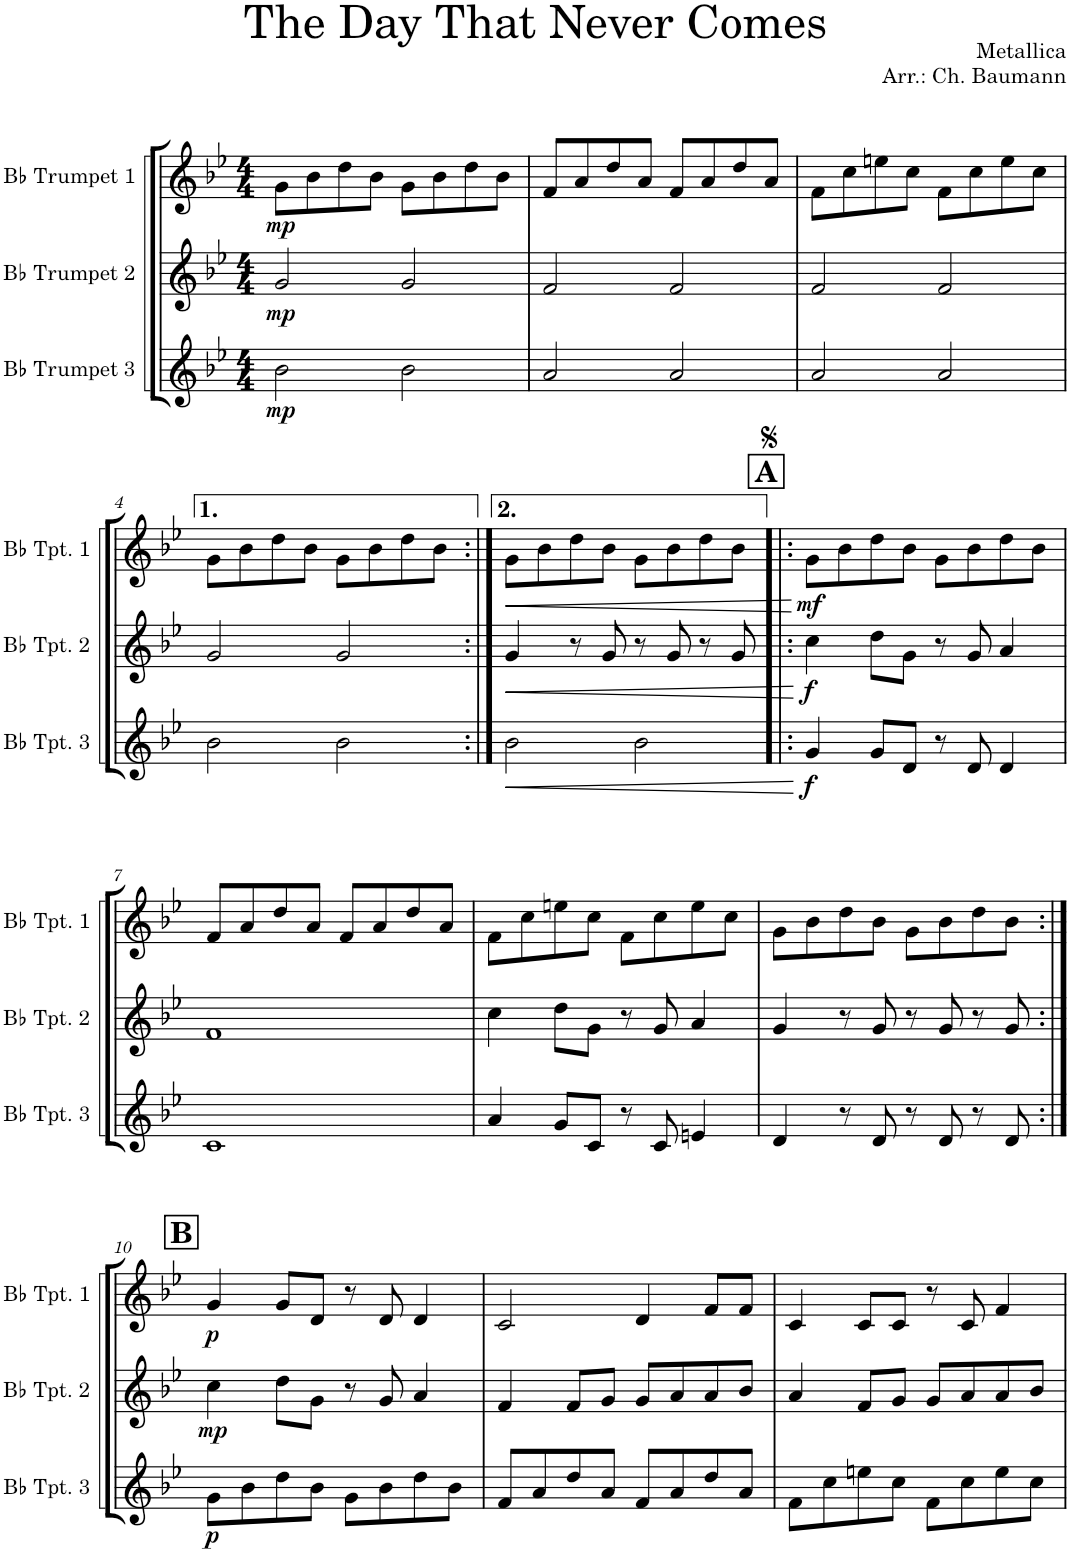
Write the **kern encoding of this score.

**kern	**dynam	**kern	**dynam	**kern	**dynam
*part3	*part3	*part2	*part2	*part1	*part1
*staff3	*staff3	*staff2	*staff2	*staff1	*staff1
*I"Bb Trumpet 3	*	*I"Bb Trumpet 2	*	*I"Bb Trumpet 1	*
*I'Bb Tpt. 3	*	*I'Bb Tpt. 2	*	*I'Bb Tpt. 1	*
*clefG2	*	*clefG2	*	*clefG2	*
*Trd1c2	*	*Trd1c2	*	*Trd1c2	*
*k[b-e-]	*	*k[b-e-]	*	*k[b-e-]	*
*M4/4	*	*M4/4	*	*M4/4	*
=1	=1	=1	=1	=1	=1
!	!LO:DY:b	!	!LO:DY:b	!	!LO:DY:b
2b-\	mp	2g/	mp	8g\L	mp
.	.	.	.	8b-\	.
.	.	.	.	8dd\	.
.	.	.	.	8b-\J	.
2b-\	.	2g/	.	8g\L	.
.	.	.	.	8b-\	.
.	.	.	.	8dd\	.
.	.	.	.	8b-\J	.
=2	=2	=2	=2	=2	=2
2a/	.	2f/	.	8f/L	.
.	.	.	.	8a/	.
.	.	.	.	8dd/	.
.	.	.	.	8a/J	.
2a/	.	2f/	.	8f/L	.
.	.	.	.	8a/	.
.	.	.	.	8dd/	.
.	.	.	.	8a/J	.
=3	=3	=3	=3	=3	=3
2a/	.	2f/	.	8f\L	.
.	.	.	.	8cc\	.
.	.	.	.	8een\	.
.	.	.	.	8cc\J	.
2a/	.	2f/	.	8f\L	.
.	.	.	.	8cc\	.
.	.	.	.	8ee\	.
.	.	.	.	8cc\J	.
!!LO:LB:g=z
=4	=4	=4	=4	=4	=4
2b-\	.	2g/	.	8g\L	.
.	.	.	.	8b-\	.
.	.	.	.	8dd\	.
.	.	.	.	8b-\J	.
2b-\	.	2g/	.	8g\L	.
.	.	.	.	8b-\	.
.	.	.	.	8dd\	.
.	.	.	.	8b-\J	.
=5:|!	=5:|!	=5:|!	=5:|!	=5:|!	=5:|!
!	!LO:HP:b	!	!LO:HP:b	!	!LO:HP:b
2b-\	<	4g/	<	8g\L	<
.	.	.	.	8b-\	.
.	.	8r	.	8dd\	.
.	.	8g/	.	8b-\J	.
2b-\	.	8r	.	8g\L	.
.	.	8g/	.	8b-\	.
.	.	8r	.	8dd\	.
.	.	8g/	.	8b-\J	.
.	[	.	[	.	[
!!LO:REH:place=s1:a:B:cj:fs=14:t=A
=6!|:	=6!|:	=6!|:	=6!|:	=6!|:	=6!|:
!	!LO:DY:b	!	!LO:DY:b	!	!LO:DY:b
4g/	f	4cc\	f	8g\L	mf
.	.	.	.	8b-\	.
8g/L	.	8dd\L	.	8dd\	.
8d/J	.	8g\J	.	8b-\J	.
8r	.	8r	.	8g\L	.
8d/	.	8g/	.	8b-\	.
4d/	.	4a/	.	8dd\	.
.	.	.	.	8b-\J	.
!!LO:LB:g=z
=7	=7	=7	=7	=7	=7
1c	.	1f	.	8f/L	.
.	.	.	.	8a/	.
.	.	.	.	8dd/	.
.	.	.	.	8a/J	.
.	.	.	.	8f/L	.
.	.	.	.	8a/	.
.	.	.	.	8dd/	.
.	.	.	.	8a/J	.
=8	=8	=8	=8	=8	=8
4a/	.	4cc\	.	8f\L	.
.	.	.	.	8cc\	.
8g/L	.	8dd\L	.	8een\	.
8c/J	.	8g\J	.	8cc\J	.
8r	.	8r	.	8f\L	.
8c/	.	8g/	.	8cc\	.
4en/	.	4a/	.	8ee\	.
.	.	.	.	8cc\J	.
=9	=9	=9	=9	=9	=9
4d/	.	4g/	.	8g\L	.
.	.	.	.	8b-\	.
8r	.	8r	.	8dd\	.
8d/	.	8g/	.	8b-\J	.
8r	.	8r	.	8g\L	.
8d/	.	8g/	.	8b-\	.
8r	.	8r	.	8dd\	.
8d/	.	8g/	.	8b-\J	.
!!LO:LB:g=z
!!LO:REH:place=s1:a:B:cj:fs=14:t=B
=10:|!	=10:|!	=10:|!	=10:|!	=10:|!	=10:|!
!	!LO:DY:b	!	!LO:DY:b	!	!LO:DY:b
8g\L	p	4cc\	mp	4g/	p
8b-\	.	.	.	.	.
8dd\	.	8dd\L	.	8g/L	.
8b-\J	.	8g\J	.	8d/J	.
8g\L	.	8r	.	8r	.
8b-\	.	8g/	.	8d/	.
8dd\	.	4a/	.	4d/	.
8b-\J	.	.	.	.	.
=11	=11	=11	=11	=11	=11
8f/L	.	4f/	.	2c/	.
8a/	.	.	.	.	.
8dd/	.	8f/L	.	.	.
8a/J	.	8g/J	.	.	.
8f/L	.	8g/L	.	4d/	.
8a/	.	8a/	.	.	.
8dd/	.	8a/	.	8f/L	.
8a/J	.	8b-/J	.	8f/J	.
=12	=12	=12	=12	=12	=12
8f\L	.	4a/	.	4c/	.
8cc\	.	.	.	.	.
8een\	.	8f/L	.	8c/L	.
8cc\J	.	8g/J	.	8c/J	.
8f\L	.	8g/L	.	8r	.
8cc\	.	8a/	.	8c/	.
8ee\	.	8a/	.	4f/	.
8cc\J	.	8b-/J	.	.	.
=	=	=	=	=	=
*-	*-	*-	*-	*-	*-
